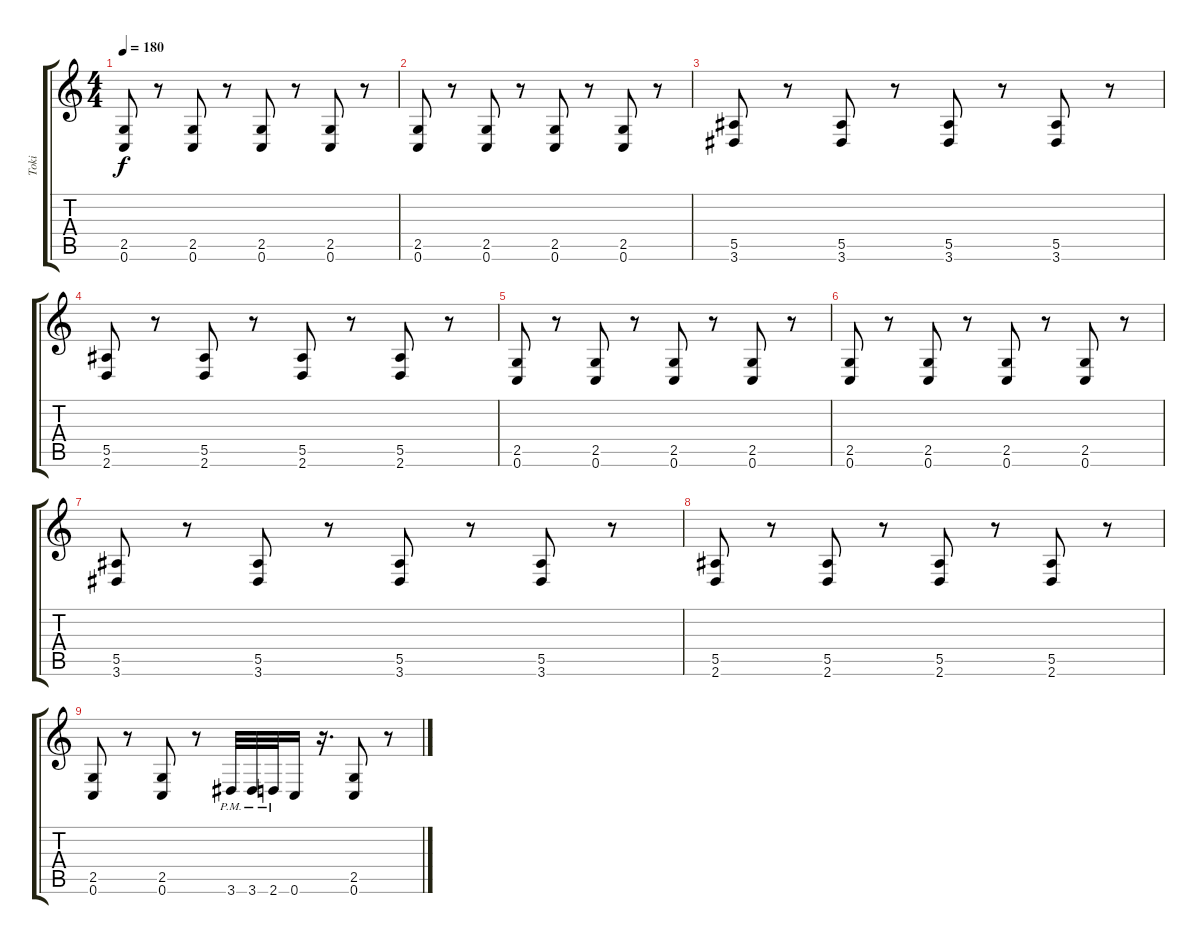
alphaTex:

\track ("Toki" "Toki") {instrument distortionguitar}
\staff {score tabs}
\tuning (C4 G3 Eb3 Bb2 F2 C2) {hide}
\ts (4 4)
\tempo 180
\clef g2
\ks c
(2.5 0.6).8{dy f volume 13} r.8 (2.5 0.6).8 r.8 (2.5 0.6).8 r.8 (2.5 0.6).8 r.8 |
(2.5 0.6).8 r.8 (2.5 0.6).8 r.8 (2.5 0.6).8 r.8 (2.5 0.6).8 r.8 |
(5.5 3.6).8 r.8 (5.5 3.6).8 r.8 (5.5 3.6).8 r.8 (5.5 3.6).8 r.8 |
(5.5 2.6).8 r.8 (5.5 2.6).8 r.8 (5.5 2.6).8 r.8 (5.5 2.6).8 r.8 |
(2.5 0.6).8{volume 13} r.8 (2.5 0.6).8 r.8 (2.5 0.6).8 r.8 (2.5 0.6).8 r.8 |
(2.5 0.6).8 r.8 (2.5 0.6).8 r.8 (2.5 0.6).8 r.8 (2.5 0.6).8 r.8 |
(5.5 3.6).8 r.8 (5.5 3.6).8 r.8 (5.5 3.6).8 r.8 (5.5 3.6).8 r.8 |
(5.5 2.6).8 r.8 (5.5 2.6).8 r.8 (5.5 2.6).8 r.8 (5.5 2.6).8 r.8 |
(2.5 0.6).8 r.8 (2.5 0.6).8 r.8 3.6{pm}.32 3.6{pm}.32 2.6{pm}.32 0.6.16 r.16{d} (2.5 0.6).8 r.8
